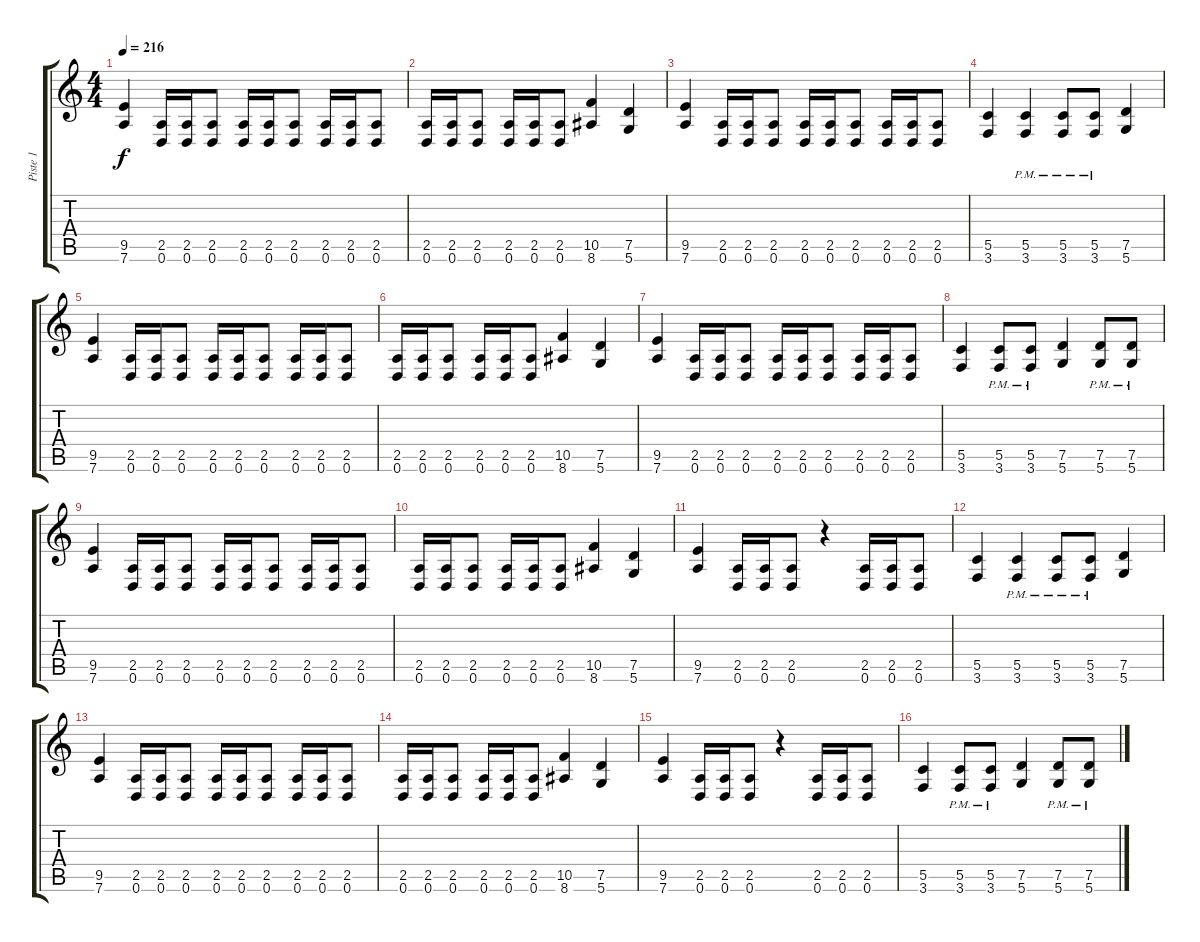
\track ("Piste 1" "Piste 1") {instrument distortionguitar}
\staff {score tabs}
\tuning (D4 A3 F3 C3 G2 D2) {hide}
\ts (4 4)
\tempo 216
\clef g2
\ks c
(9.5 7.6).4{dy f instrument distortionguitar} (2.5 0.6).16 (2.5 0.6).16 (2.5 0.6).8 (2.5 0.6).16 (2.5 0.6).16 (2.5 0.6).8 (2.5 0.6).16 (2.5 0.6).16 (2.5 0.6).8 |
(2.5 0.6).16 (2.5 0.6).16 (2.5 0.6).8 (2.5 0.6).16 (2.5 0.6).16 (2.5 0.6).8 (10.5 8.6).4 (7.5 5.6).4 |
(9.5 7.6).4 (2.5 0.6).16 (2.5 0.6).16 (2.5 0.6).8 (2.5 0.6).16 (2.5 0.6).16 (2.5 0.6).8 (2.5 0.6).16 (2.5 0.6).16 (2.5 0.6).8 |
(5.5 3.6).4 (5.5{pm} 3.6{pm}).4 (5.5{pm} 3.6{pm}).8 (5.5{pm} 3.6{pm}).8 (7.5 5.6).4 |
(9.5 7.6).4 (2.5 0.6).16 (2.5 0.6).16 (2.5 0.6).8 (2.5 0.6).16 (2.5 0.6).16 (2.5 0.6).8 (2.5 0.6).16 (2.5 0.6).16 (2.5 0.6).8 |
(2.5 0.6).16 (2.5 0.6).16 (2.5 0.6).8 (2.5 0.6).16 (2.5 0.6).16 (2.5 0.6).8 (10.5 8.6).4 (7.5 5.6).4 |
(9.5 7.6).4 (2.5 0.6).16 (2.5 0.6).16 (2.5 0.6).8 (2.5 0.6).16 (2.5 0.6).16 (2.5 0.6).8 (2.5 0.6).16 (2.5 0.6).16 (2.5 0.6).8 |
(5.5 3.6).4 (5.5{pm} 3.6{pm}).8 (5.5{pm} 3.6{pm}).8 (7.5 5.6).4 (7.5{pm} 5.6{pm}).8 (7.5{pm} 5.6{pm}).8 |
(9.5 7.6).4 (2.5 0.6).16 (2.5 0.6).16 (2.5 0.6).8 (2.5 0.6).16 (2.5 0.6).16 (2.5 0.6).8 (2.5 0.6).16 (2.5 0.6).16 (2.5 0.6).8 |
(2.5 0.6).16 (2.5 0.6).16 (2.5 0.6).8 (2.5 0.6).16 (2.5 0.6).16 (2.5 0.6).8 (10.5 8.6).4 (7.5 5.6).4 |
(9.5 7.6).4 (2.5 0.6).16 (2.5 0.6).16 (2.5 0.6).8 r.4 (2.5 0.6).16 (2.5 0.6).16 (2.5 0.6).8 |
(5.5 3.6).4 (5.5{pm} 3.6{pm}).4 (5.5{pm} 3.6{pm}).8 (5.5{pm} 3.6{pm}).8 (7.5 5.6).4 |
(9.5 7.6).4 (2.5 0.6).16 (2.5 0.6).16 (2.5 0.6).8 (2.5 0.6).16 (2.5 0.6).16 (2.5 0.6).8 (2.5 0.6).16 (2.5 0.6).16 (2.5 0.6).8 |
(2.5 0.6).16 (2.5 0.6).16 (2.5 0.6).8 (2.5 0.6).16 (2.5 0.6).16 (2.5 0.6).8 (10.5 8.6).4 (7.5 5.6).4 |
(9.5 7.6).4 (2.5 0.6).16 (2.5 0.6).16 (2.5 0.6).8 r.4 (2.5 0.6).16 (2.5 0.6).16 (2.5 0.6).8 |
(5.5 3.6).4 (5.5{pm} 3.6{pm}).8 (5.5{pm} 3.6{pm}).8 (7.5 5.6).4 (7.5{pm} 5.6{pm}).8 (7.5{pm} 5.6{pm}).8
